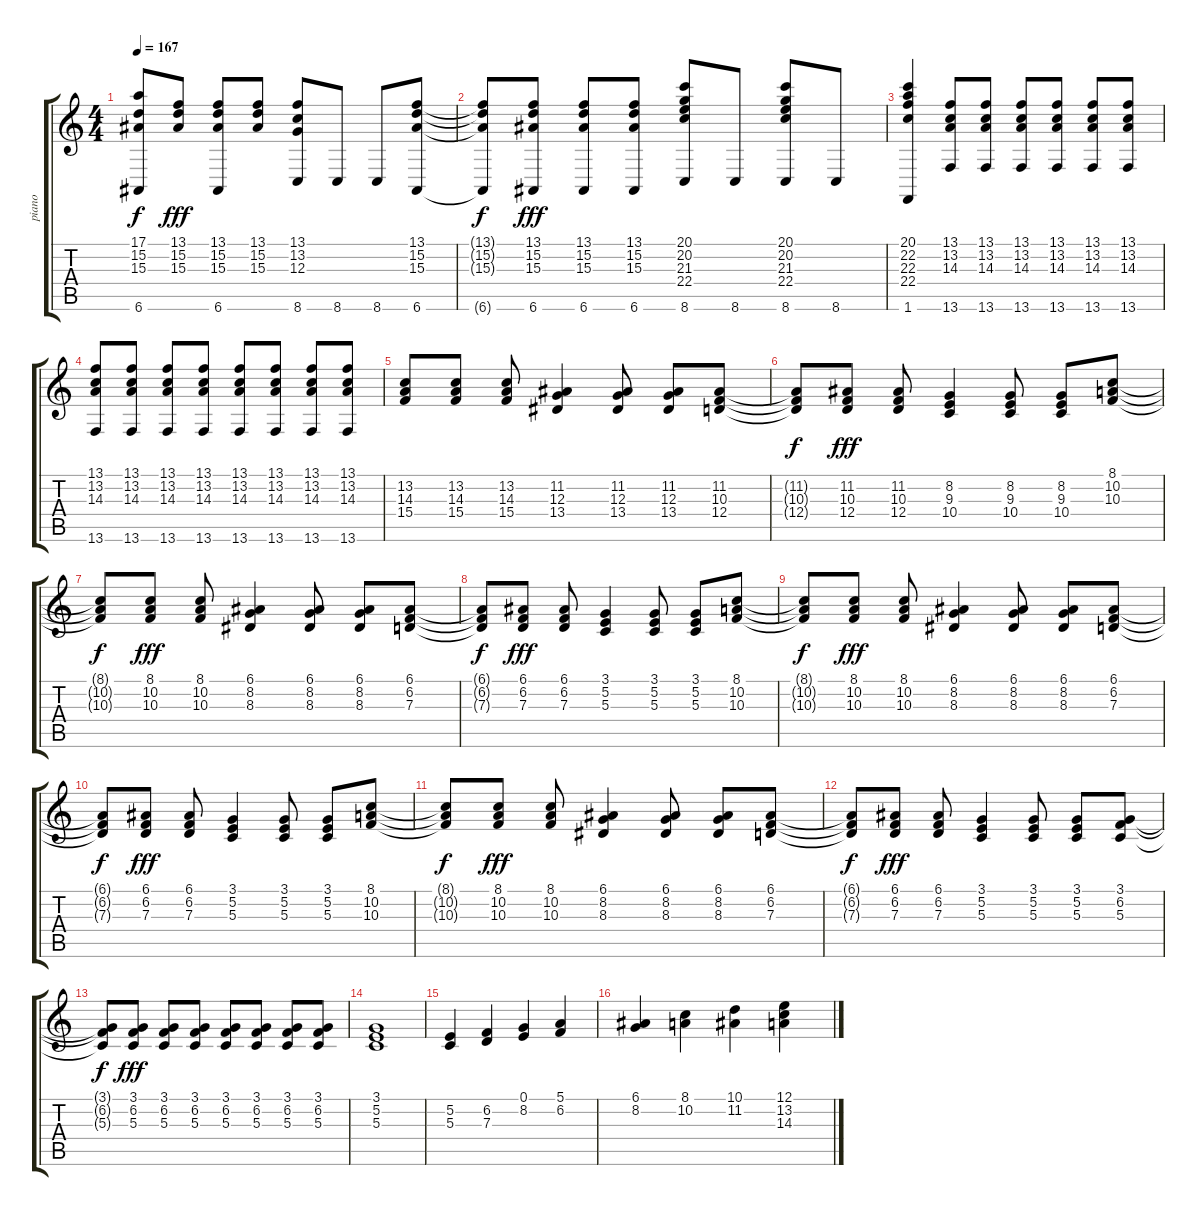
\track ("piano" "piano") {instrument brightacousticpiano}
\staff {score tabs}
\tuning (E4 B3 G3 D3 A2 E2) {hide}
\ts (4 4)
\tempo 167
\clef g2
\ks c
(17.1{t} 15.2{t} 15.3{t} 6.6{t}).8{dy f} (13.1 15.2 15.3).8{dy fff} (13.1 15.2 15.3 6.6).8 (13.1 15.2 15.3).8 (13.1 13.2 12.3 8.6).8 8.6.8 8.6.8 (13.1 15.2 15.3 6.6).8 |
(13.1{t} 15.2{t} 15.3{t} 6.6{t}).8{dy f} (13.1 15.2 15.3 6.6).8{dy fff} (13.1 15.2 15.3 6.6).8 (13.1 15.2 15.3 6.6).8 (20.1 20.2 21.3 22.4 8.6).8 8.6.8 (20.1 20.2 21.3 22.4 8.6).8 8.6.8 |
(20.1 22.2 22.3 22.4 1.6).4 (13.1 13.2 14.3 13.6).8 (13.1 13.2 14.3 13.6).8 (13.1 13.2 14.3 13.6).8 (13.1 13.2 14.3 13.6).8 (13.1 13.2 14.3 13.6).8 (13.1 13.2 14.3 13.6).8 |
(13.1 13.2 14.3 13.6).8 (13.1 13.2 14.3 13.6).8 (13.1 13.2 14.3 13.6).8 (13.1 13.2 14.3 13.6).8 (13.1 13.2 14.3 13.6).8 (13.1 13.2 14.3 13.6).8 (13.1 13.2 14.3 13.6).8 (13.1 13.2 14.3 13.6).8 |
(13.2 14.3 15.4).8 (13.2 14.3 15.4).8 (13.2 14.3 15.4).8 (11.2 12.3 13.4).4 (11.2 12.3 13.4).8 (11.2 12.3 13.4).8 (11.2 10.3 12.4).8 |
(11.2{t} 10.3{t} 12.4{t}).8{dy f} (11.2 10.3 12.4).8{dy fff} (11.2 10.3 12.4).8 (8.2 9.3 10.4).4 (8.2 9.3 10.4).8 (8.2 9.3 10.4).8 (8.1 10.2 10.3).8 |
(8.1{t} 10.2{t} 10.3{t}).8{dy f} (8.1 10.2 10.3).8{dy fff} (8.1 10.2 10.3).8 (6.1 8.2 8.3).4 (6.1 8.2 8.3).8 (6.1 8.2 8.3).8 (6.1 6.2 7.3).8 |
(6.1{t} 6.2{t} 7.3{t}).8{dy f} (6.1 6.2 7.3).8{dy fff} (6.1 6.2 7.3).8 (3.1 5.2 5.3).4 (3.1 5.2 5.3).8 (3.1 5.2 5.3).8 (8.1 10.2 10.3).8 |
(8.1{t} 10.2{t} 10.3{t}).8{dy f} (8.1 10.2 10.3).8{dy fff} (8.1 10.2 10.3).8 (6.1 8.2 8.3).4 (6.1 8.2 8.3).8 (6.1 8.2 8.3).8 (6.1 6.2 7.3).8 |
(6.1{t} 6.2{t} 7.3{t}).8{dy f} (6.1 6.2 7.3).8{dy fff} (6.1 6.2 7.3).8 (3.1 5.2 5.3).4 (3.1 5.2 5.3).8 (3.1 5.2 5.3).8 (8.1 10.2 10.3).8 |
(8.1{t} 10.2{t} 10.3{t}).8{dy f} (8.1 10.2 10.3).8{dy fff} (8.1 10.2 10.3).8 (6.1 8.2 8.3).4 (6.1 8.2 8.3).8 (6.1 8.2 8.3).8 (6.1 6.2 7.3).8 |
(6.1{t} 6.2{t} 7.3{t}).8{dy f} (6.1 6.2 7.3).8{dy fff} (6.1 6.2 7.3).8 (3.1 5.2 5.3).4 (3.1 5.2 5.3).8 (3.1 5.2 5.3).8 (3.1 6.2 5.3).8 |
(3.1{t} 6.2{t} 5.3{t}).8{dy f} (3.1 6.2 5.3).8{dy fff} (3.1 6.2 5.3).8 (3.1 6.2 5.3).8 (3.1 6.2 5.3).8 (3.1 6.2 5.3).8 (3.1 6.2 5.3).8 (3.1 6.2 5.3).8 |
(3.1 5.2 5.3).1 |
(5.2 5.3).4 (6.2 7.3).4 (0.1 8.2).4 (5.1 6.2).4 |
(6.1 8.2).4 (8.1 10.2).4 (10.1 11.2).4 (12.1 13.2 14.3).4
